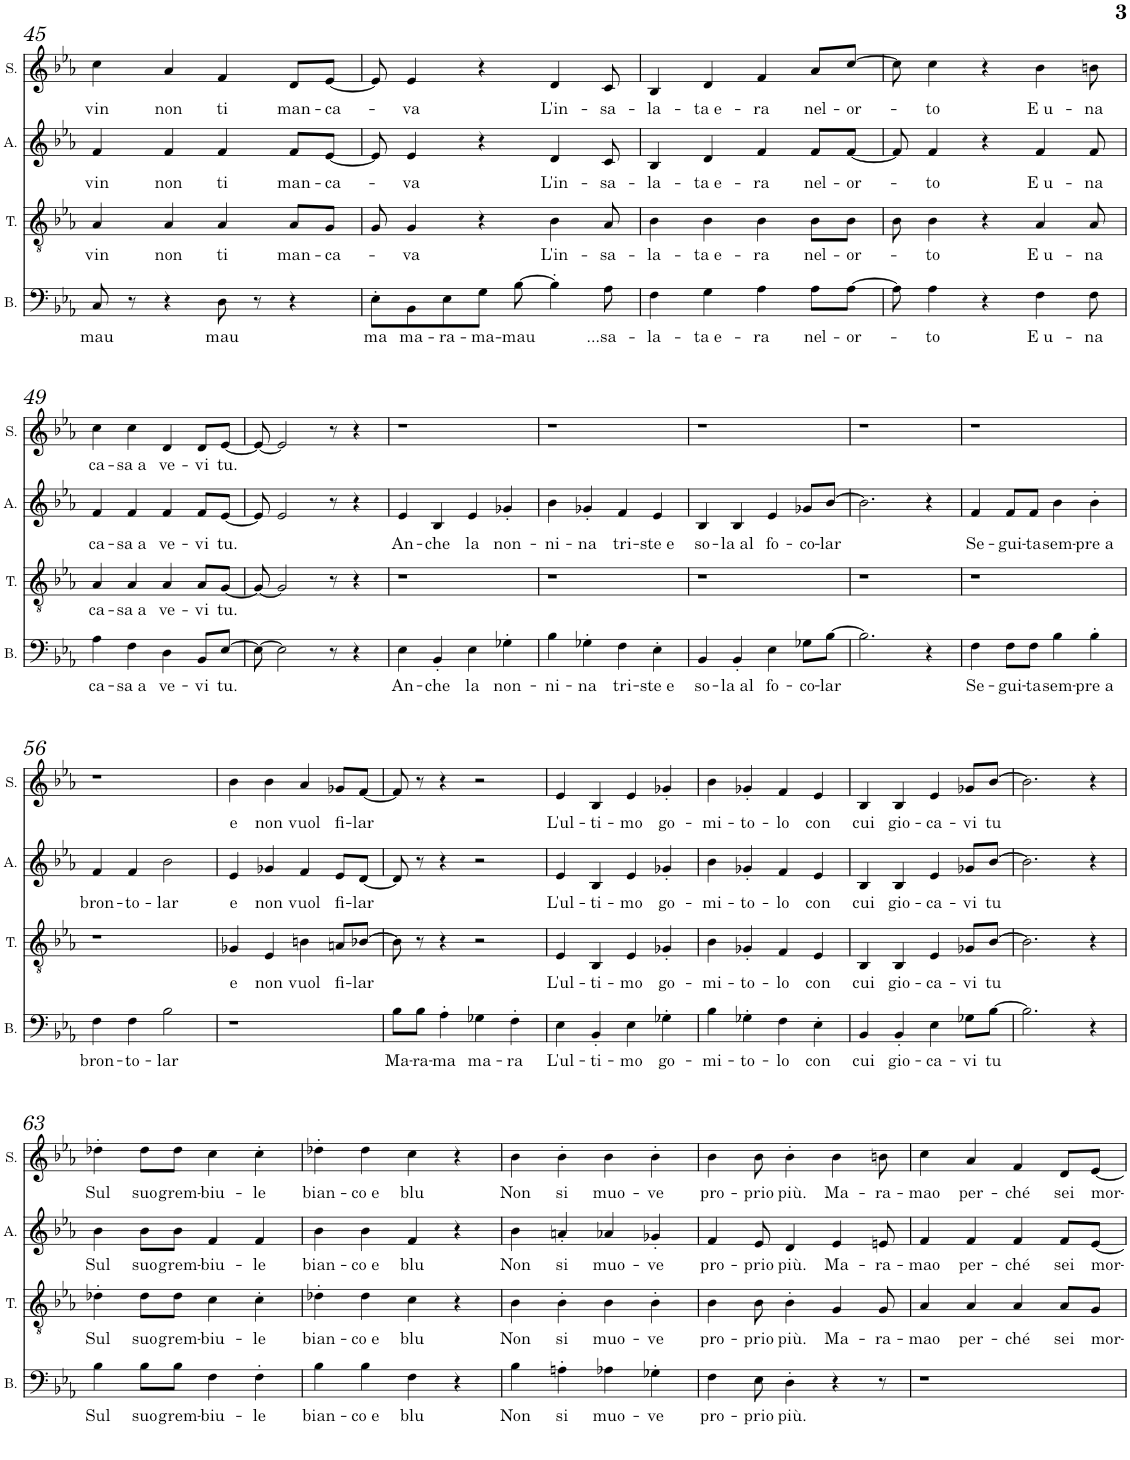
**kern	**text	**kern	**text	**kern	**text	**kern	**text
*part4	*part4	*part3	*part3	*part2	*part2	*part1	*part1
*staff4	*staff4	*staff3	*staff3	*staff2	*staff2	*staff1	*staff1
*I"Basso	*	*I"T.	*	*I"A.	*	*I"S.	*
*I'B.	*	*I'T.	*	*I'A.	*	*I'S.	*
!!LO:PB:g=z
*clefF4	*	*clefGv2	*	*clefG2	*	*clefG2	*
*k[b-e-a-]	*	*k[b-e-a-]	*	*k[b-e-a-]	*	*k[b-e-a-]	*
*M4/4	*	*M4/4	*	*M4/4	*	*M4/4	*
*met(c)	*	*met(c)	*	*met(c)	*	*met(c)	*
=45	=45	=45	=45	=45	=45	=45	=45
!	!LO:LY:b	!	!LO:LY:b	!	!LO:LY:b	!	!LO:LY:b
8C/	mau	4A-/	vin	4f/	vin	4cc\	vin
8r	.	.	.	.	.	.	.
!	!	!	!LO:LY:b	!	!LO:LY:b	!	!LO:LY:b
4r	.	4A-/	non	4f/	non	4a-/	non
!	!LO:LY:b	!	!LO:LY:b	!	!LO:LY:b	!	!LO:LY:b
8D\	mau	4A-/	ti	4f/	ti	4f/	ti
8r	.	.	.	.	.	.	.
!	!	!	!LO:LY:b	!	!LO:LY:b	!	!LO:LY:b
4r	.	8A-/L	man-	8f/L	man-	8d/L	man-
!	!	!	!LO:LY:b	!	!LO:LY:b	!	!LO:LY:b
.	.	8G/J	-ca-	[8e-/J	-ca-	[8e-/J	-ca-
=46	=46	=46	=46	=46	=46	=46	=46
!	!LO:LY:b	!	!	!	!	!	!
8E-'\L	ma	8G/	.	8e-/]	.	8e-/]	.
!	!LO:LY:b	!	!LO:LY:b	!	!LO:LY:b	!	!LO:LY:b
8BB-\	ma-	4G/	-va	4e-/	-va	4e-/	-va
!	!LO:LY:b	!	!	!	!	!	!
8E-\	-ra-	.	.	.	.	.	.
!	!LO:LY:b	!	!	!	!	!	!
8G\J	-ma-	4r	.	4r	.	4r	.
!	!LO:LY:b	!	!	!	!	!	!
[8B-\	-mau	.	.	.	.	.	.
!	!	!	!LO:LY:b	!	!LO:LY:b	!	!LO:LY:b
4B-'\]	.	4B-\	L'in-	4d/	L'in-	4d/	L'in-
!	!LO:LY:b	!	!LO:LY:b	!	!LO:LY:b	!	!LO:LY:b
8A-\	...sa-	8A-/	-sa-	8c/	-sa-	8c/	-sa-
=47	=47	=47	=47	=47	=47	=47	=47
!	!LO:LY:b	!	!LO:LY:b	!	!LO:LY:b	!	!LO:LY:b
4F\	-la-	4B-\	-la-	4B-/	-la-	4B-/	-la-
!	!LO:LY:b	!	!LO:LY:b	!	!LO:LY:b	!	!LO:LY:b
4G\	-ta e-	4B-\	-ta e-	4d/	-ta e-	4d/	-ta e-
!	!LO:LY:b	!	!LO:LY:b	!	!LO:LY:b	!	!LO:LY:b
4A-\	-ra	4B-\	-ra	4f/	-ra	4f/	-ra
!	!LO:LY:b	!	!LO:LY:b	!	!LO:LY:b	!	!LO:LY:b
8A-\L	nel-	8B-\L	nel-	8f/L	nel-	8a-/L	nel-
!	!LO:LY:b	!	!LO:LY:b	!	!LO:LY:b	!	!LO:LY:b
[8A-\J	-or-	8B-\J	-or-	[8f/J	-or-	[8cc/J	-or-
=48	=48	=48	=48	=48	=48	=48	=48
8A-\]	.	8B-\	.	8f/]	.	8cc\]	.
!	!LO:LY:b	!	!LO:LY:b	!	!LO:LY:b	!	!LO:LY:b
4A-\	-to	4B-\	-to	4f/	-to	4cc\	-to
4r	.	4r	.	4r	.	4r	.
!	!LO:LY:b	!	!LO:LY:b	!	!LO:LY:b	!	!LO:LY:b
4F\	E u-	4A-/	E u-	4f/	E u-	4b-\	E u-
!	!LO:LY:b	!	!LO:LY:b	!	!LO:LY:b	!	!LO:LY:b
8F\	-na	8A-/	-na	8f/	-na	8bn\	-na
!!LO:LB:g=z
=49	=49	=49	=49	=49	=49	=49	=49
!	!LO:LY:b	!	!LO:LY:b	!	!LO:LY:b	!	!LO:LY:b
4A-\	ca-	4A-/	ca-	4f/	ca-	4cc\	ca-
!	!LO:LY:b	!	!LO:LY:b	!	!LO:LY:b	!	!LO:LY:b
4F\	-sa a	4A-/	-sa a	4f/	-sa a	4cc\	-sa a
!	!LO:LY:b	!	!LO:LY:b	!	!LO:LY:b	!	!LO:LY:b
4D\	ve-	4A-/	ve-	4f/	ve-	4d/	ve-
!	!LO:LY:b	!	!LO:LY:b	!	!LO:LY:b	!	!LO:LY:b
8BB-/L	-vi	8A-/L	-vi	8f/L	-vi	8d/L	-vi
!	!LO:LY:b	!	!LO:LY:b	!	!LO:LY:b	!	!LO:LY:b
[8E-/J	tu.	[8G/J	tu.	[8e-/J	tu.	[8e-/J	tu.
=50	=50	=50	=50	=50	=50	=50	=50
8E-\_	.	8G/_	.	8e-/]	.	8e-/_	.
2E-\]	.	2G/]	.	2e-/	.	2e-/]	.
8r	.	8r	.	8r	.	8r	.
4r	.	4r	.	4r	.	4r	.
=51	=51	=51	=51	=51	=51	=51	=51
!	!LO:LY:b	!	!	!	!LO:LY:b	!	!
4E-\	An-	1r	.	4e-/	An-	1r	.
!	!LO:LY:b	!	!	!	!LO:LY:b	!	!
4BB-'/	-che	.	.	4B-/	-che	.	.
!	!LO:LY:b	!	!	!	!LO:LY:b	!	!
4E-\	la	.	.	4e-/	la	.	.
!	!LO:LY:b	!	!	!	!LO:LY:b	!	!
4G-X'\	non-	.	.	4g-X'/	non-	.	.
=52	=52	=52	=52	=52	=52	=52	=52
!	!LO:LY:b	!	!	!	!LO:LY:b	!	!
4B-\	-ni-	1r	.	4b-\	-ni-	1r	.
!	!LO:LY:b	!	!	!	!LO:LY:b	!	!
4G-X'\	-na	.	.	4g-X'/	-na	.	.
!	!LO:LY:b	!	!	!	!LO:LY:b	!	!
4F\	tri-	.	.	4f/	tri-	.	.
!	!LO:LY:b	!	!	!	!LO:LY:b	!	!
4E-'\	-ste e	.	.	4e-/	-ste e	.	.
=53	=53	=53	=53	=53	=53	=53	=53
!	!LO:LY:b	!	!	!	!LO:LY:b	!	!
4BB-/	so-	1r	.	4B-/	so-	1r	.
!	!LO:LY:b	!	!	!	!LO:LY:b	!	!
4BB-'/	-la al	.	.	4B-/	-la al	.	.
!	!LO:LY:b	!	!	!	!LO:LY:b	!	!
4E-\	fo-	.	.	4e-/	fo-	.	.
!	!LO:LY:b	!	!	!	!LO:LY:b	!	!
8G-X\L	-co-	.	.	8g-X/L	-co-	.	.
!	!LO:LY:b	!	!	!	!LO:LY:b	!	!
[8B-\J	-lar	.	.	[8b-/J	-lar	.	.
=54	=54	=54	=54	=54	=54	=54	=54
2.B-\]	.	1r	.	2.b-\]	.	1r	.
4r	.	.	.	4r	.	.	.
=55	=55	=55	=55	=55	=55	=55	=55
!	!LO:LY:b	!	!	!	!LO:LY:b	!	!
4F\	Se-	1r	.	4f/	Se-	1r	.
!	!LO:LY:b	!	!	!	!LO:LY:b	!	!
8F\L	-gui-	.	.	8f/L	-gui-	.	.
!	!LO:LY:b	!	!	!	!LO:LY:b	!	!
8F\J	-ta	.	.	8f/J	-ta	.	.
!	!LO:LY:b	!	!	!	!LO:LY:b	!	!
4B-\	sem-	.	.	4b-\	sem-	.	.
!	!LO:LY:b	!	!	!	!LO:LY:b	!	!
4B-'\	-pre a	.	.	4b-'\	-pre a	.	.
!!LO:LB:g=z
=56	=56	=56	=56	=56	=56	=56	=56
!	!LO:LY:b	!	!	!	!LO:LY:b	!	!
4F\	bron-	1r	.	4f/	bron-	1r	.
!	!LO:LY:b	!	!	!	!LO:LY:b	!	!
4F\	-to-	.	.	4f/	-to-	.	.
!	!LO:LY:b	!	!	!	!LO:LY:b	!	!
2B-\	-lar	.	.	2b-\	-lar	.	.
=57	=57	=57	=57	=57	=57	=57	=57
!	!	!	!LO:LY:b	!	!LO:LY:b	!	!LO:LY:b
1r	.	4G-X/	e	4e-/	e	4b-\	e
!	!	!	!LO:LY:b	!	!LO:LY:b	!	!LO:LY:b
.	.	4E-/	non	4g-X/	non	4b-\	non
!	!	!	!LO:LY:b	!	!LO:LY:b	!	!LO:LY:b
.	.	4Bn\	vuol	4f/	vuol	4a-/	vuol
!	!	!	!LO:LY:b	!	!LO:LY:b	!	!LO:LY:b
.	.	8An/L	fi-	8e-/L	fi-	8g-X/L	fi-
!	!	!	!LO:LY:b	!	!LO:LY:b	!	!LO:LY:b
.	.	[8B-X/J	-lar	[8d/J	-lar	[8f/J	-lar
=58	=58	=58	=58	=58	=58	=58	=58
!	!LO:LY:b	!	!	!	!	!	!
8B-\L	Ma-	8B-\]	.	8d/]	.	8f/]	.
!	!LO:LY:b	!	!	!	!	!	!
8B-\J	-ra-	8r	.	8r	.	8r	.
!	!LO:LY:b	!	!	!	!	!	!
4A-'\	-ma	4r	.	4r	.	4r	.
!	!LO:LY:b	!	!	!	!	!	!
4G-X\	ma-	2r	.	2r	.	2r	.
!	!LO:LY:b	!	!	!	!	!	!
4F'\	-ra	.	.	.	.	.	.
=59	=59	=59	=59	=59	=59	=59	=59
!	!LO:LY:b	!	!LO:LY:b	!	!LO:LY:b	!	!LO:LY:b
4E-\	L'ul-	4E-/	L'ul-	4e-/	L'ul-	4e-/	L'ul-
!	!LO:LY:b	!	!LO:LY:b	!	!LO:LY:b	!	!LO:LY:b
4BB-'/	-ti-	4BB-/	-ti-	4B-/	-ti-	4B-/	-ti-
!	!LO:LY:b	!	!LO:LY:b	!	!LO:LY:b	!	!LO:LY:b
4E-\	-mo	4E-/	-mo	4e-/	-mo	4e-/	-mo
!	!LO:LY:b	!	!LO:LY:b	!	!LO:LY:b	!	!LO:LY:b
4G-X'\	go-	4G-X'/	go-	4g-X'/	go-	4g-X'/	go-
=60	=60	=60	=60	=60	=60	=60	=60
!	!LO:LY:b	!	!LO:LY:b	!	!LO:LY:b	!	!LO:LY:b
4B-\	-mi-	4B-\	-mi-	4b-\	-mi-	4b-\	-mi-
!	!LO:LY:b	!	!LO:LY:b	!	!LO:LY:b	!	!LO:LY:b
4G-X'\	-to-	4G-X'/	-to-	4g-X'/	-to-	4g-X'/	-to-
!	!LO:LY:b	!	!LO:LY:b	!	!LO:LY:b	!	!LO:LY:b
4F\	-lo	4F/	-lo	4f/	-lo	4f/	-lo
!	!LO:LY:b	!	!LO:LY:b	!	!LO:LY:b	!	!LO:LY:b
4E-'\	con	4E-/	con	4e-/	con	4e-/	con
=61	=61	=61	=61	=61	=61	=61	=61
!	!LO:LY:b	!	!LO:LY:b	!	!LO:LY:b	!	!LO:LY:b
4BB-/	cui	4BB-/	cui	4B-/	cui	4B-/	cui
!	!LO:LY:b	!	!LO:LY:b	!	!LO:LY:b	!	!LO:LY:b
4BB-'/	gio-	4BB-/	gio-	4B-/	gio-	4B-/	gio-
!	!LO:LY:b	!	!LO:LY:b	!	!LO:LY:b	!	!LO:LY:b
4E-\	-ca-	4E-/	-ca-	4e-/	-ca-	4e-/	-ca-
!	!LO:LY:b	!	!LO:LY:b	!	!LO:LY:b	!	!LO:LY:b
8G-X\L	-vi	8G-X/L	-vi	8g-X/L	-vi	8g-X/L	-vi
!	!LO:LY:b	!	!LO:LY:b	!	!LO:LY:b	!	!LO:LY:b
[8B-\J	tu	[8B-/J	tu	[8b-/J	tu	[8b-/J	tu
=62	=62	=62	=62	=62	=62	=62	=62
2.B-\]	.	2.B-\]	.	2.b-\]	.	2.b-\]	.
4r	.	4r	.	4r	.	4r	.
!!LO:LB:g=z
=63	=63	=63	=63	=63	=63	=63	=63
!	!LO:LY:b	!	!LO:LY:b	!	!LO:LY:b	!	!LO:LY:b
4B-\	Sul	4d-X'\	Sul	4b-\	Sul	4dd-X'\	Sul
!	!LO:LY:b	!	!LO:LY:b	!	!LO:LY:b	!	!LO:LY:b
8B-\L	suo	8d-\L	suo	8b-\L	suo	8dd-\L	suo
!	!LO:LY:b	!	!LO:LY:b	!	!LO:LY:b	!	!LO:LY:b
8B-\J	grem-	8d-\J	grem-	8b-\J	grem-	8dd-\J	grem-
!	!LO:LY:b	!	!LO:LY:b	!	!LO:LY:b	!	!LO:LY:b
4F\	-biu-	4c\	-biu-	4f/	-biu-	4cc\	-biu-
!	!LO:LY:b	!	!LO:LY:b	!	!LO:LY:b	!	!LO:LY:b
4F'\	-le	4c'\	-le	4f/	-le	4cc'\	-le
=64	=64	=64	=64	=64	=64	=64	=64
!	!LO:LY:b	!	!LO:LY:b	!	!LO:LY:b	!	!LO:LY:b
4B-\	bian-	4d-X'\	bian-	4b-\	bian-	4dd-X'\	bian-
!	!LO:LY:b	!	!LO:LY:b	!	!LO:LY:b	!	!LO:LY:b
4B-\	-co e	4d-\	-co e	4b-\	-co e	4dd-\	-co e
!	!LO:LY:b	!	!LO:LY:b	!	!LO:LY:b	!	!LO:LY:b
4F\	blu	4c\	blu	4f/	blu	4cc\	blu
4r	.	4r	.	4r	.	4r	.
=65	=65	=65	=65	=65	=65	=65	=65
!	!LO:LY:b	!	!LO:LY:b	!	!LO:LY:b	!	!LO:LY:b
4B-\	Non	4B-\	Non	4b-\	Non	4b-\	Non
!	!LO:LY:b	!	!LO:LY:b	!	!LO:LY:b	!	!LO:LY:b
4An'\	si	4B-'\	si	4an'/	si	4b-'\	si
!	!LO:LY:b	!	!LO:LY:b	!	!LO:LY:b	!	!LO:LY:b
4A-X\	muo-	4B-\	muo-	4a-X/	muo-	4b-\	muo-
!	!LO:LY:b	!	!LO:LY:b	!	!LO:LY:b	!	!LO:LY:b
4G-X'\	-ve	4B-'\	-ve	4g-X'/	-ve	4b-'\	-ve
=66	=66	=66	=66	=66	=66	=66	=66
!	!LO:LY:b	!	!LO:LY:b	!	!LO:LY:b	!	!LO:LY:b
4F\	pro-	4B-\	pro-	4f/	pro-	4b-\	pro-
!	!LO:LY:b	!	!LO:LY:b	!	!LO:LY:b	!	!LO:LY:b
8E-\	-prio	8B-\	-prio	8e-/	-prio	8b-\	-prio
!	!LO:LY:b	!	!LO:LY:b	!	!LO:LY:b	!	!LO:LY:b
4D'\	più.	4B-'\	più.	4d/	più.	4b-'\	più.
!	!	!	!LO:LY:b	!	!LO:LY:b	!	!LO:LY:b
4r	.	4G/	Ma-	4e-/	Ma-	4b-\	Ma-
!	!	!	!LO:LY:b	!	!LO:LY:b	!	!LO:LY:b
8r	.	8G/	-ra-	8en/	-ra-	8bn\	-ra-
=67	=67	=67	=67	=67	=67	=67	=67
!	!	!	!LO:LY:b	!	!LO:LY:b	!	!LO:LY:b
1r	.	4A-/	-mao	4f/	-mao	4cc\	-mao
!	!	!	!LO:LY:b	!	!LO:LY:b	!	!LO:LY:b
.	.	4A-/	per-	4f/	per-	4a-/	per-
!	!	!	!LO:LY:b	!	!LO:LY:b	!	!LO:LY:b
.	.	4A-/	-ché	4f/	-ché	4f/	-ché
!	!	!	!LO:LY:b	!	!LO:LY:b	!	!LO:LY:b
.	.	8A-/L	sei	8f/L	sei	8d/L	sei
!	!	!	!LO:LY:b	!	!LO:LY:b	!	!LO:LY:b
.	.	8G/J	mor-	[8e-/J	mor-	[8e-/J	mor-
=	=	=	=	=	=	=	=
*-	*-	*-	*-	*-	*-	*-	*-
